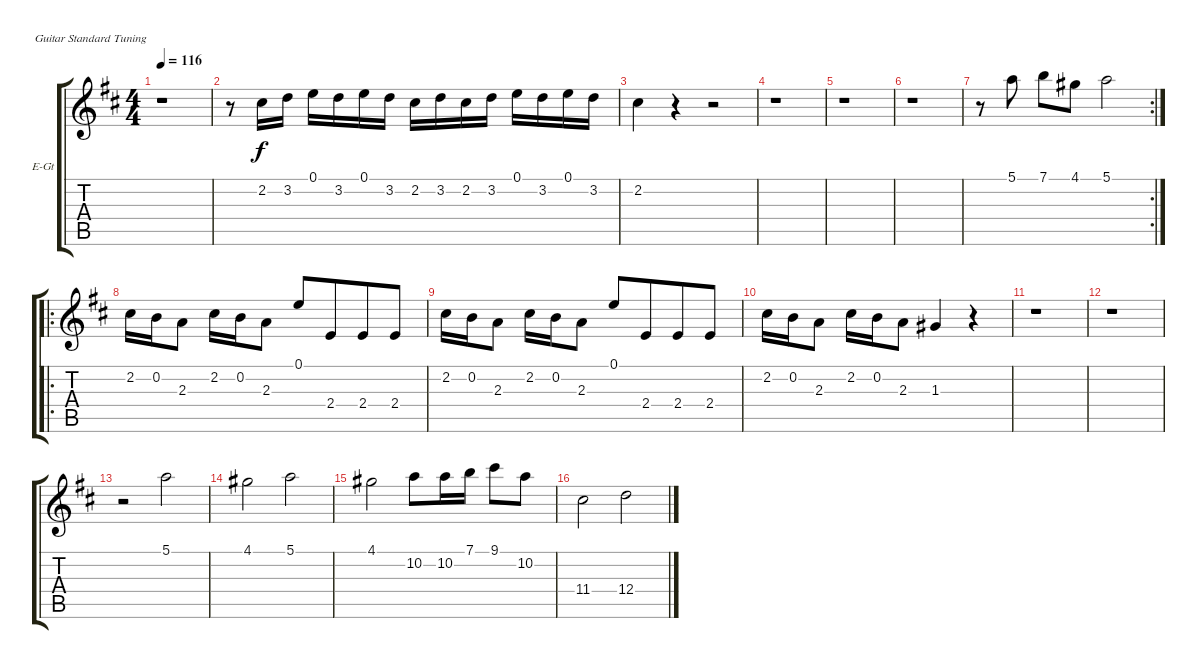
\defaultSystemsLayout 4
\bracketExtendMode groupsimilarinstruments
\firstSystemTrackNameOrientation horizontal
\otherSystemsTrackNameOrientation horizontal
\track ("Electric Guitar" "E-Gt") {instrument electricguitarclean}
\staff {score tabs}
\tuning (E4 B3 G3 D3 A2 E2)
\ts (4 4)
\tempo 116
\clef g2
\ks d
r.1{dy f} |
r.8 2.2.16 3.2.16 0.1.16 3.2.16 0.1.16 3.2.16 2.2.16 3.2.16 2.2.16 3.2.16 0.1.16 3.2.16 0.1.16 3.2.16 |
2.2.4 r.4 r.2 |
r.1 |
r.1 |
r.1 |
\rc 2
r.8 5.1.8 7.1.8 4.1.8 5.1.2 |
\ro
2.2.16 0.2.16 2.3.8 2.2.16 0.2.16 2.3.8 0.1.8{beam merge} 2.4.8{beam merge} 2.4.8{beam merge} 2.4.8 |
2.2.16 0.2.16 2.3.8 2.2.16 0.2.16 2.3.8 0.1.8{beam merge} 2.4.8{beam merge} 2.4.8{beam merge} 2.4.8 |
2.2.16 0.2.16 2.3.8 2.2.16 0.2.16 2.3.8 1.3.4 r.4 |
r.1 |
r.1 |
r.2 5.1.2 |
4.1.2 5.1.2 |
4.1.2 10.2.8 10.2.16 7.1.16 9.1.8 10.2.8 |
11.4.2 12.4.2
